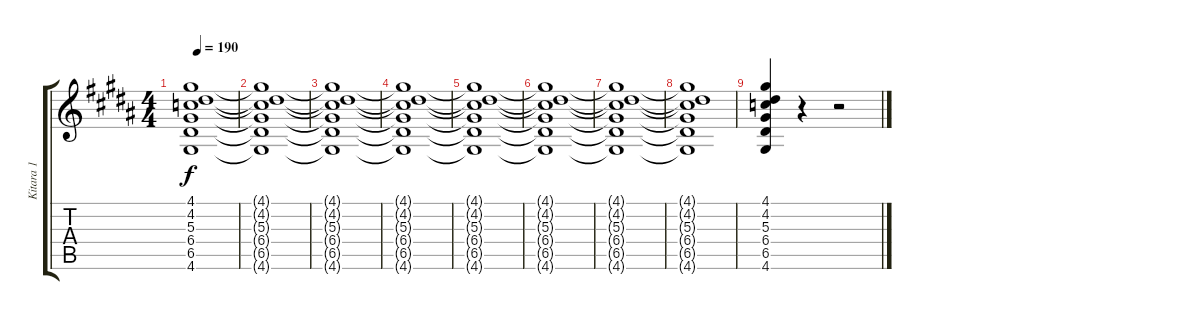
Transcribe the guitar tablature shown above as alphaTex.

\track ("Kitara 1" "Kitara 1") {instrument distortionguitar}
\staff {score tabs}
\tuning (E4 B3 G3 D3 A2 E2) {hide}
\ts (4 4)
\tempo 190
\clef g2
\ks b
(4.1 4.2 5.3 6.4 6.5 4.6).1{dy f} |
(4.1{t} 4.2{t} 5.3{t} 6.4{t} 6.5{t} 4.6{t}).1 |
(4.1{t} 4.2{t} 5.3{t} 6.4{t} 6.5{t} 4.6{t}).1 |
(4.1{t} 4.2{t} 5.3{t} 6.4{t} 6.5{t} 4.6{t}).1 |
(4.1{t} 4.2{t} 5.3{t} 6.4{t} 6.5{t} 4.6{t}).1 |
(4.1{t} 4.2{t} 5.3{t} 6.4{t} 6.5{t} 4.6{t}).1 |
(4.1{t} 4.2{t} 5.3{t} 6.4{t} 6.5{t} 4.6{t}).1 |
(4.1{t} 4.2{t} 5.3{t} 6.4{t} 6.5{t} 4.6{t}).1 |
(4.1 4.2 5.3 6.4 6.5 4.6).4 r.4 r.2
